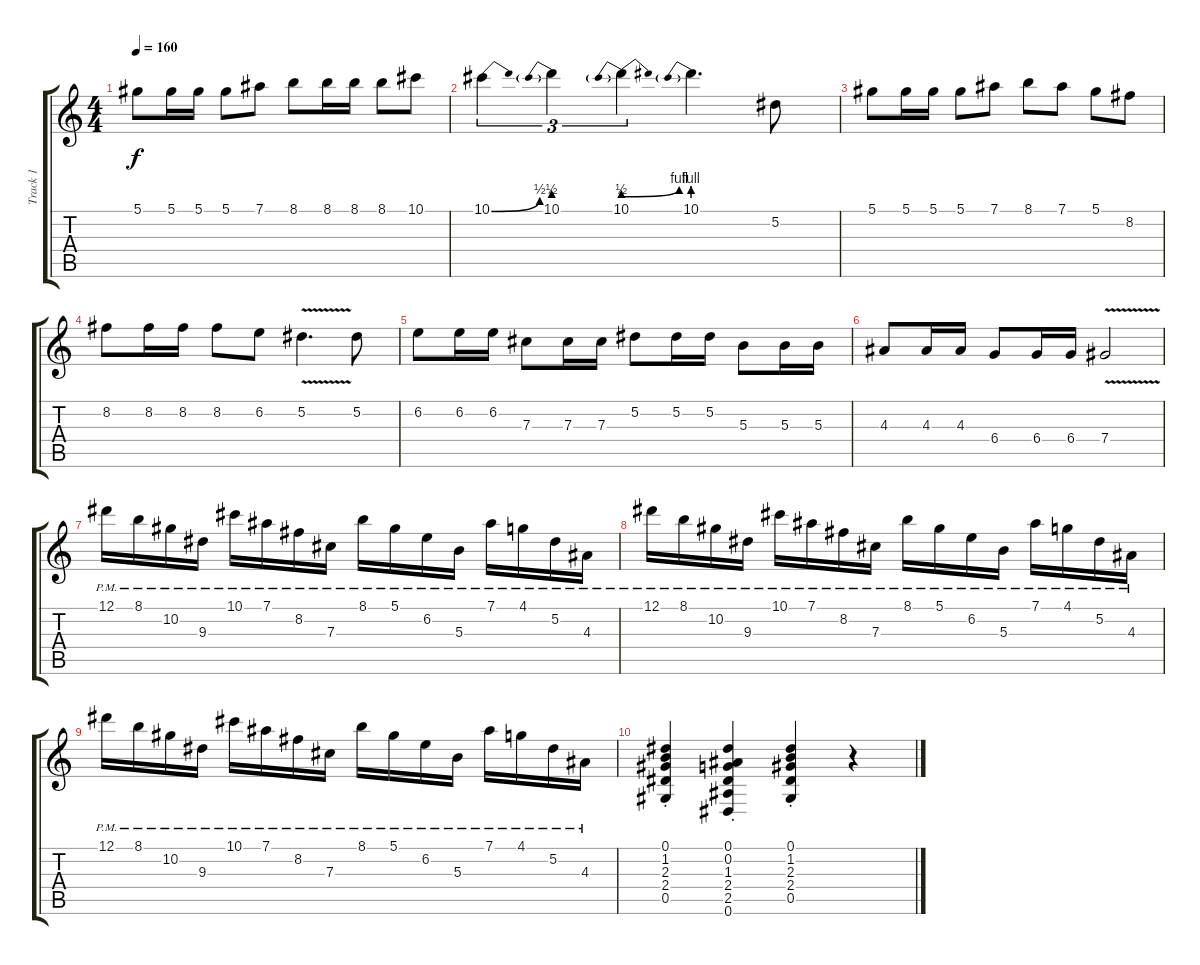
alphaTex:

\track ("Track 1" "Track 1") {instrument acousticguitarsteel}
\staff {score tabs}
\tuning (Eb4 Bb3 Gb3 Db3 Ab2 Eb2) {hide}
\ts (4 4)
\tempo 160
\clef g2
\ks c
5.1.8{dy f} 5.1.16 5.1.16 5.1.8 7.1.8 8.1.8 8.1.16 8.1.16 8.1.8 10.1.8 |
10.1{be (bend 0 0 60 2)}.4{tu (3 2)} 10.1{be (prebend 0 2 60 2)}.4{tu (3 2)} 10.1{be (prebendbend 0 2 60 4)}.4{tu (3 2)} 10.1{be (prebend 0 4 60 4)}.4{d} 5.2.8 |
5.1.8 5.1.16 5.1.16 5.1.8 7.1.8 8.1.8 7.1.8 5.1.8 8.2.8 |
8.2.8 8.2.16 8.2.16 8.2.8 6.2.8 5.2{v}.4{d} 5.2.8 |
6.2.8 6.2.16 6.2.16 7.3.8 7.3.16 7.3.16 5.2.8 5.2.16 5.2.16 5.3.8 5.3.16 5.3.16 |
4.3.8 4.3.16 4.3.16 6.4.8 6.4.16 6.4.16 7.4{v}.2 |
12.1{pm}.16 8.1{pm}.16 10.2{pm}.16 9.3{pm}.16 10.1{pm}.16 7.1{pm}.16 8.2{pm}.16 7.3{pm}.16 8.1{pm}.16 5.1{pm}.16 6.2{pm}.16 5.3{pm}.16 7.1{pm}.16 4.1{pm}.16 5.2{pm}.16 4.3{pm}.16 |
12.1{pm}.16 8.1{pm}.16 10.2{pm}.16 9.3{pm}.16 10.1{pm}.16 7.1{pm}.16 8.2{pm}.16 7.3{pm}.16 8.1{pm}.16 5.1{pm}.16 6.2{pm}.16 5.3{pm}.16 7.1{pm}.16 4.1{pm}.16 5.2{pm}.16 4.3{pm}.16 |
12.1{pm}.16 8.1{pm}.16 10.2{pm}.16 9.3{pm}.16 10.1{pm}.16 7.1{pm}.16 8.2{pm}.16 7.3{pm}.16 8.1{pm}.16 5.1{pm}.16 6.2{pm}.16 5.3{pm}.16 7.1{pm}.16 4.1{pm}.16 5.2{pm}.16 4.3{pm}.16 |
(0.1{st} 1.2{st} 2.3{st} 2.4{st} 0.5{st}).4 (0.1{st} 0.2{st} 1.3{st} 2.4{st} 2.5{st} 0.6{st}).4 (0.1{st} 1.2{st} 2.3{st} 2.4{st} 0.5{st}).4 r.4
